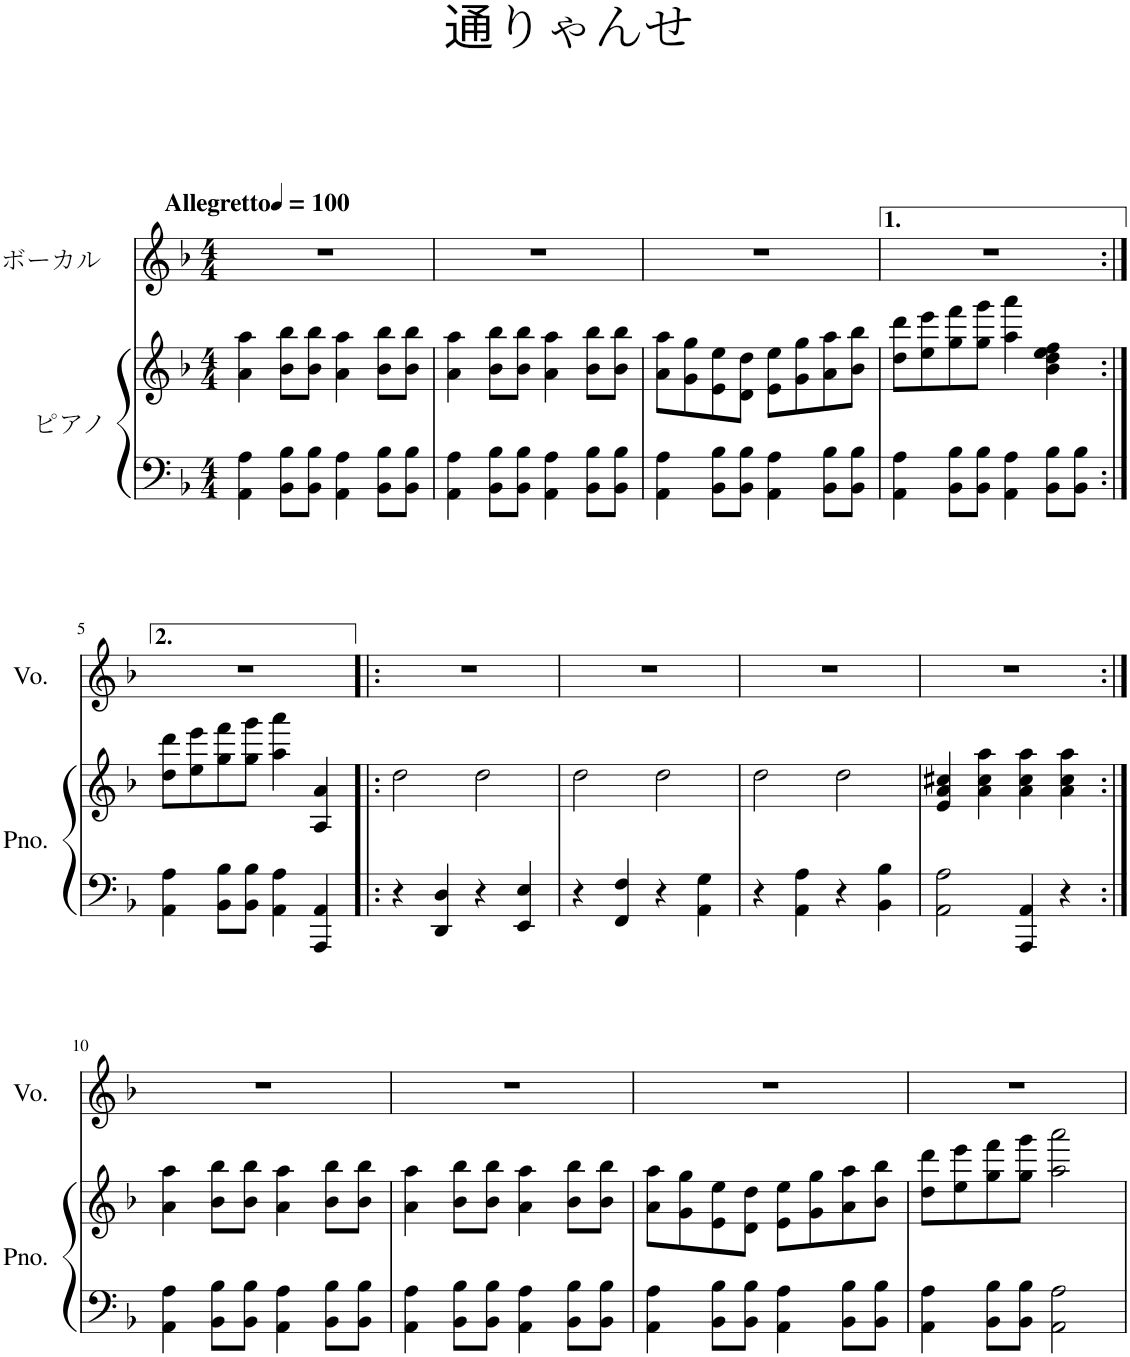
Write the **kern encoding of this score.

**kern	**kern	**kern
*part2	*part2	*part1
*staff3	*staff2	*staff1
*I"ピアノ	*	*I"ボーカル
*clefF4	*clefG2	*clefG2
*k[b-]	*k[b-]	*k[b-]
*M4/4	*M4/4	*M4/4
*MM100	*MM100	*MM100
=1	=1	=1
!	!	!LO:TX:a:B:t=Allegretto
4AA\ 4A\	4a\ 4aa\	1r
8BB-\ 8B-\L	8b-\ 8bb-\L	.
8BB-\ 8B-\J	8b-\ 8bb-\J	.
4AA\ 4A\	4a\ 4aa\	.
8BB-\ 8B-\L	8b-\ 8bb-\L	.
8BB-\ 8B-\J	8b-\ 8bb-\J	.
=2	=2	=2
4AA\ 4A\	4a\ 4aa\	1r
8BB-\ 8B-\L	8b-\ 8bb-\L	.
8BB-\ 8B-\J	8b-\ 8bb-\J	.
4AA\ 4A\	4a\ 4aa\	.
8BB-\ 8B-\L	8b-\ 8bb-\L	.
8BB-\ 8B-\J	8b-\ 8bb-\J	.
=3	=3	=3
4AA\ 4A\	8a\ 8aa\L	1r
.	8g\ 8gg\	.
8BB-\ 8B-\L	8e\ 8ee\	.
8BB-\ 8B-\J	8d\ 8dd\J	.
4AA\ 4A\	8e\ 8ee\L	.
.	8g\ 8gg\	.
8BB-\ 8B-\L	8a\ 8aa\	.
8BB-\ 8B-\J	8b-\ 8bb-\J	.
=4	=4	=4
4AA\ 4A\	8dd\ 8ddd\L	1r
.	8ee\ 8eee\	.
8BB-\ 8B-\L	8gg\ 8fff\	.
8BB-\ 8B-\J	8gg\ 8ggg\J	.
4AA\ 4A\	4aa\ 4aaa\	.
8BB-\ 8B-\L	4b-\ 4dd\ 4ee\ 4ff\	.
8BB-\ 8B-\J	.	.
!!LO:LB:g=z
=5:|!	=5:|!	=5:|!
4AA\ 4A\	8dd\ 8ddd\L	1r
.	8ee\ 8eee\	.
8BB-\ 8B-\L	8gg\ 8fff\	.
8BB-\ 8B-\J	8gg\ 8ggg\J	.
4AA\ 4A\	4aa\ 4aaa\	.
4AAA/ 4AA/	4A/ 4a/	.
=6!|:	=6!|:	=6!|:
4r	2dd\	1r
4DD/ 4D/	.	.
4r	2dd\	.
4EE/ 4E/	.	.
=7	=7	=7
4r	2dd\	1r
4FF/ 4F/	.	.
4r	2dd\	.
4AA\ 4G\	.	.
=8	=8	=8
4r	2dd\	1r
4AA\ 4A\	.	.
4r	2dd\	.
4BB-\ 4B-\	.	.
=9	=9	=9
2AA\ 2A\	4e/ 4a/ 4cc#X/	1r
.	4a\ 4cc#\ 4aa\	.
4AAA/ 4AA/	4a\ 4cc#\ 4aa\	.
4r	4a\ 4cc#\ 4aa\	.
!!LO:LB:g=z
=10:|!	=10:|!	=10:|!
4AA\ 4A\	4a\ 4aa\	1r
8BB-\ 8B-\L	8b-\ 8bb-\L	.
8BB-\ 8B-\J	8b-\ 8bb-\J	.
4AA\ 4A\	4a\ 4aa\	.
8BB-\ 8B-\L	8b-\ 8bb-\L	.
8BB-\ 8B-\J	8b-\ 8bb-\J	.
=11	=11	=11
4AA\ 4A\	4a\ 4aa\	1r
8BB-\ 8B-\L	8b-\ 8bb-\L	.
8BB-\ 8B-\J	8b-\ 8bb-\J	.
4AA\ 4A\	4a\ 4aa\	.
8BB-\ 8B-\L	8b-\ 8bb-\L	.
8BB-\ 8B-\J	8b-\ 8bb-\J	.
=12	=12	=12
4AA\ 4A\	8a\ 8aa\L	1r
.	8g\ 8gg\	.
8BB-\ 8B-\L	8e\ 8ee\	.
8BB-\ 8B-\J	8d\ 8dd\J	.
4AA\ 4A\	8e\ 8ee\L	.
.	8g\ 8gg\	.
8BB-\ 8B-\L	8a\ 8aa\	.
8BB-\ 8B-\J	8b-\ 8bb-\J	.
=13	=13	=13
4AA\ 4A\	8dd\ 8ddd\L	1r
.	8ee\ 8eee\	.
8BB-\ 8B-\L	8gg\ 8fff\	.
8BB-\ 8B-\J	8gg\ 8ggg\J	.
2AA\ 2A\	2aa\ 2aaa\	.
=	=	=
*-	*-	*-
